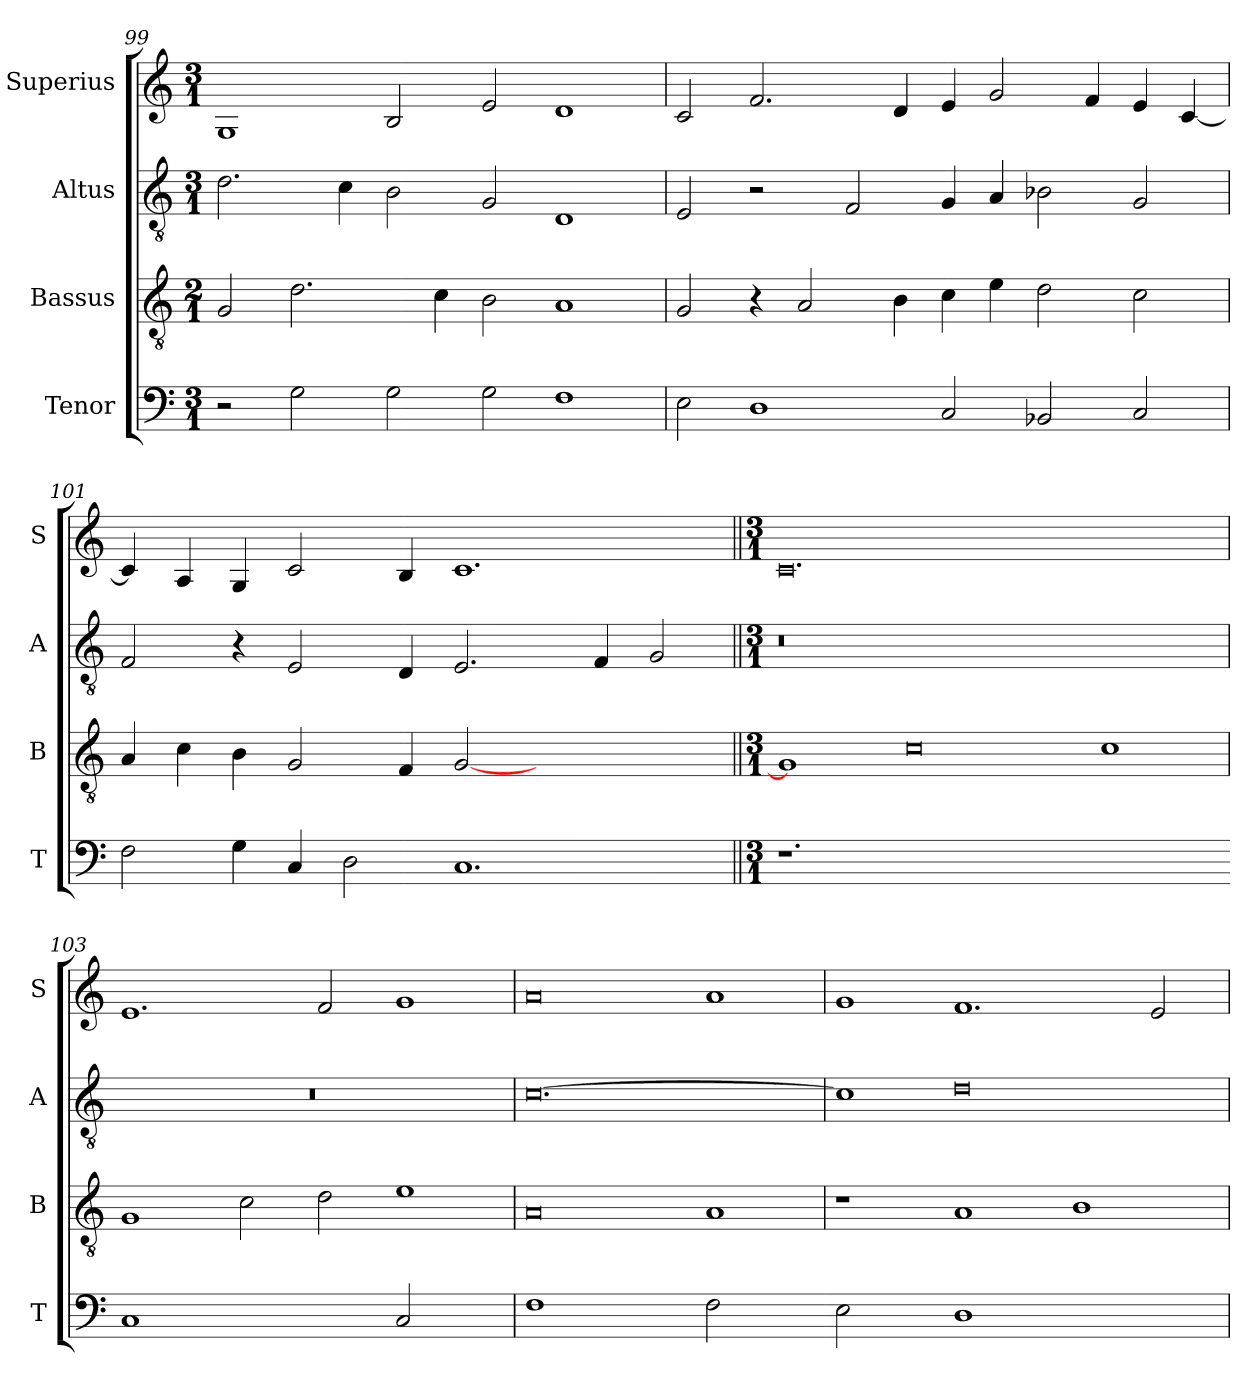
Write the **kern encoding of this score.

**kern	**kern	**kern	**kern
*part4	*part3	*part2	*part1
*staff4	*staff3	*staff2	*staff1
*I"Tenor	*I"Bassus	*I"Altus	*I"Superius
*I'T	*I'B	*I'A	*I'S
*clefF4	*clefGv2	*clefGv2	*clefG2
*k[]	*k[]	*k[]	*k[]
*M3/1	*M2/1	*M3/1	*M3/1
=99	=99	=99	=99
2r	2G/	2.d\	1G
2G\	2.d\	.	.
.	.	4c\	.
2G\	.	2B\	2B/
.	4c\	.	.
2G\	2B\	2G/	2e/
1F	1A	1D	1d
=100	=100	=100	=100
2E\	2G/	2E/	2c/
1D	4r	2r	2.f/
.	2A/	.	.
.	.	2F/	.
.	4B\	.	4d/
2C/	4c\	4G/	4e/
.	4e\	4A/	2g/
2BB-X/	2d\	2B-X\	.
.	.	.	4f/
2C/	2c\	2G/	4e/
.	.	.	[4c/
=101	=101	=101	=101
2F\	4A/	2F/	4c/]
.	4c\	.	4A/
4G\	4B\	4r	4G/
4C/	2G/	2E/	2c/
2D\	.	.	.
.	4F/	4D/	4B/
1.C	[2G	2.E/	1.c
.	1ryy	.	.
.	.	4F/	.
.	.	2G/	.
!!LO:LB:g=z
=102||	=102||	=102||	=102||
*M3/1	*M3/1	*M3/1	*M3/1
!LO:N:vis=1.	!	!	!
0.r	1G]	0.r	0.c
.	0c	.	.
1ryy	1c	1ryy	1ryy
=103-	=103	=103	=103
!LO:N:vis=1	!	!	!
0C	1G	0.r	1.e
.	2c\	.	.
.	2d\	.	2f/
!LO:N:vis=2	!	!	!
1C	1e	.	1g
=104	=104	=104	=104
!LO:N:vis=1	!	!	!
0F	0A	[0.c	0a
!LO:N:vis=2	!	!	!
1F	1A	.	1a
=105-	=105	=105	=105
!LO:N:vis=2	!	!	!
1E	1r	1c]	1g
!LO:N:vis=1	!	!	!
0D	1A	0d	1.f
.	1B	.	.
.	.	.	2e/
=	=	=	=
*-	*-	*-	*-
